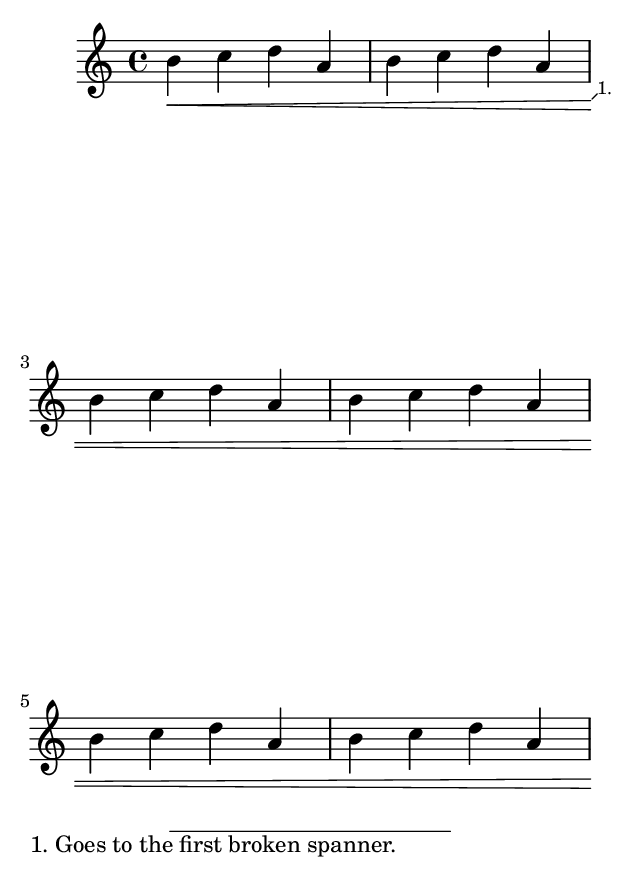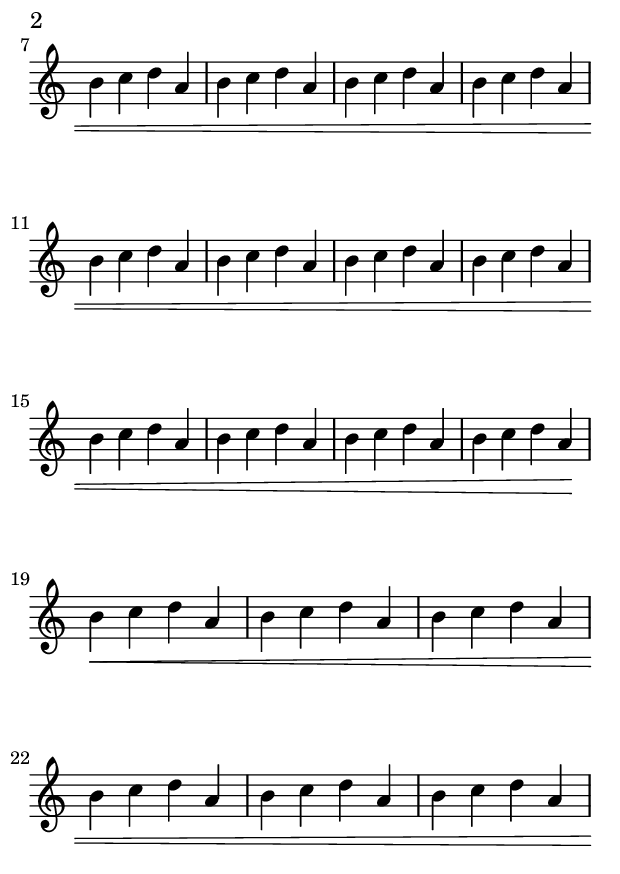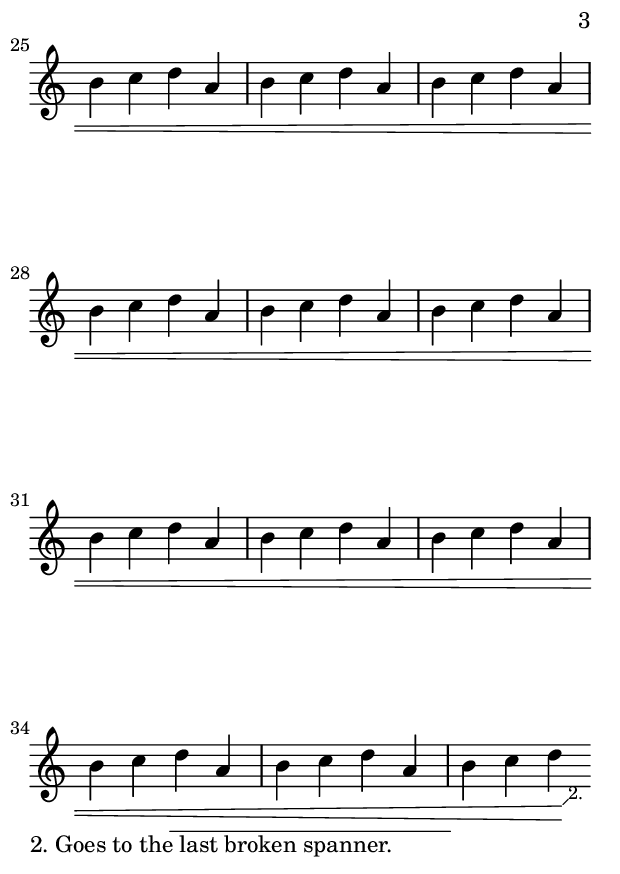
\version "2.14.0"
\header {
  texidoc = "Footnotes are annotated at the correct place, and the
annotation goes to the correct page."
}

#(set-default-paper-size "a6")

\paper {
  ragged-last-bottom = ##f
}

\book {

\relative c'' {
\footnoteGrob #'Hairpin
              #'(0.5 . 0.5)
              \markup { \tiny "1." }
              \markup { 1. \justify { Goes to the first broken spanner. } }
b4\< c d a
b c d a
b c d a
b c d a
b c d a
b c d a \break \pageBreak
b c d a
b c d a
b c d a
b c d a
b c d a
b c d a
b c d a
b c d a
b c d a
b c d a
b c d a
b c d a\!

\once \override FootnoteSpanner #'spanner-placement = #RIGHT
\footnoteGrob #'Hairpin
              #'(0.5 . 0.5)
              \markup { \tiny "2." }
              \markup { 2. \justify { Goes to the last broken spanner. } }
b4\< c d a
b c d a
b c d a
b c d a
b c d a
b c d a \break \pageBreak
b c d a
b c d a
b c d a
b c d a
b c d a
b c d a
b c d a
b c d a
b c d a
b c d a
b c d a
b c d\!
}}
